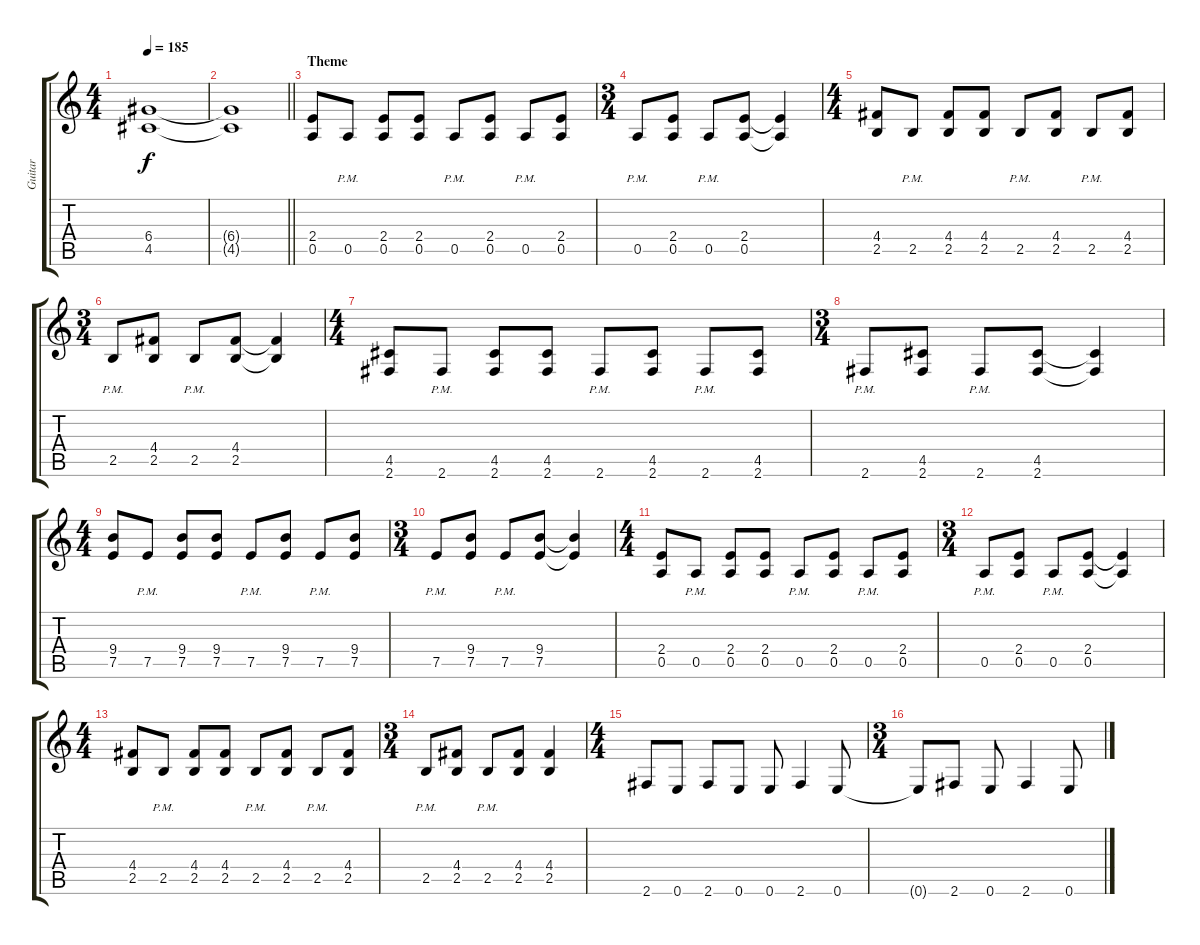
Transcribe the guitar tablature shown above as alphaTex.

\track ("Guitar" "Guitar") {instrument distortionguitar}
\staff {score tabs}
\tuning (E4 B3 G3 D3 A2 E2) {hide}
\ts (4 4)
\tempo 185
\clef g2
\ks c
(6.4 4.5).1{dy f} |
\barLineRight lightlight
(6.4{t} 4.5{t}).1 |
\section ("" "Theme")
(2.4 0.5).8 0.5{pm}.8 (2.4 0.5).8 (2.4 0.5).8 0.5{pm}.8 (2.4 0.5).8 0.5{pm}.8 (2.4 0.5).8 |
\ts (3 4)
0.5{pm}.8 (2.4 0.5).8 0.5{pm}.8 (2.4 0.5).8 (2.4{t} 0.5{t}).4 |
\ts (4 4)
(4.4 2.5).8 2.5{pm}.8 (4.4 2.5).8 (4.4 2.5).8 2.5{pm}.8 (4.4 2.5).8 2.5{pm}.8 (4.4 2.5).8 |
\ts (3 4)
2.5{pm}.8 (4.4 2.5).8 2.5{pm}.8 (4.4 2.5).8 (4.4{t} 2.5{t}).4 |
\ts (4 4)
(4.5 2.6).8 2.6{pm}.8 (4.5 2.6).8 (4.5 2.6).8 2.6{pm}.8 (4.5 2.6).8 2.6{pm}.8 (4.5 2.6).8 |
\ts (3 4)
2.6{pm}.8 (4.5 2.6).8 2.6{pm}.8 (4.5 2.6).8 (4.5{t} 2.6{t}).4 |
\ts (4 4)
(9.4 7.5).8 7.5{pm}.8 (9.4 7.5).8 (9.4 7.5).8 7.5{pm}.8 (9.4 7.5).8 7.5{pm}.8 (9.4 7.5).8 |
\ts (3 4)
7.5{pm}.8 (9.4 7.5).8 7.5{pm}.8 (9.4 7.5).8 (9.4{t} 7.5{t}).4 |
\ts (4 4)
(2.4 0.5).8 0.5{pm}.8 (2.4 0.5).8 (2.4 0.5).8 0.5{pm}.8 (2.4 0.5).8 0.5{pm}.8 (2.4 0.5).8 |
\ts (3 4)
0.5{pm}.8 (2.4 0.5).8 0.5{pm}.8 (2.4 0.5).8 (2.4{t} 0.5{t}).4 |
\ts (4 4)
(4.4 2.5).8 2.5{pm}.8 (4.4 2.5).8 (4.4 2.5).8 2.5{pm}.8 (4.4 2.5).8 2.5{pm}.8 (4.4 2.5).8 |
\ts (3 4)
2.5{pm}.8 (4.4 2.5).8 2.5{pm}.8 (4.4 2.5).8 (4.4 2.5).4 |
\ts (4 4)
2.6.8 0.6.8 2.6.8 0.6.8 0.6.8 2.6.4 0.6.8 |
\ts (3 4)
0.6{t}.8 2.6.8 0.6.8 2.6.4 0.6.8
